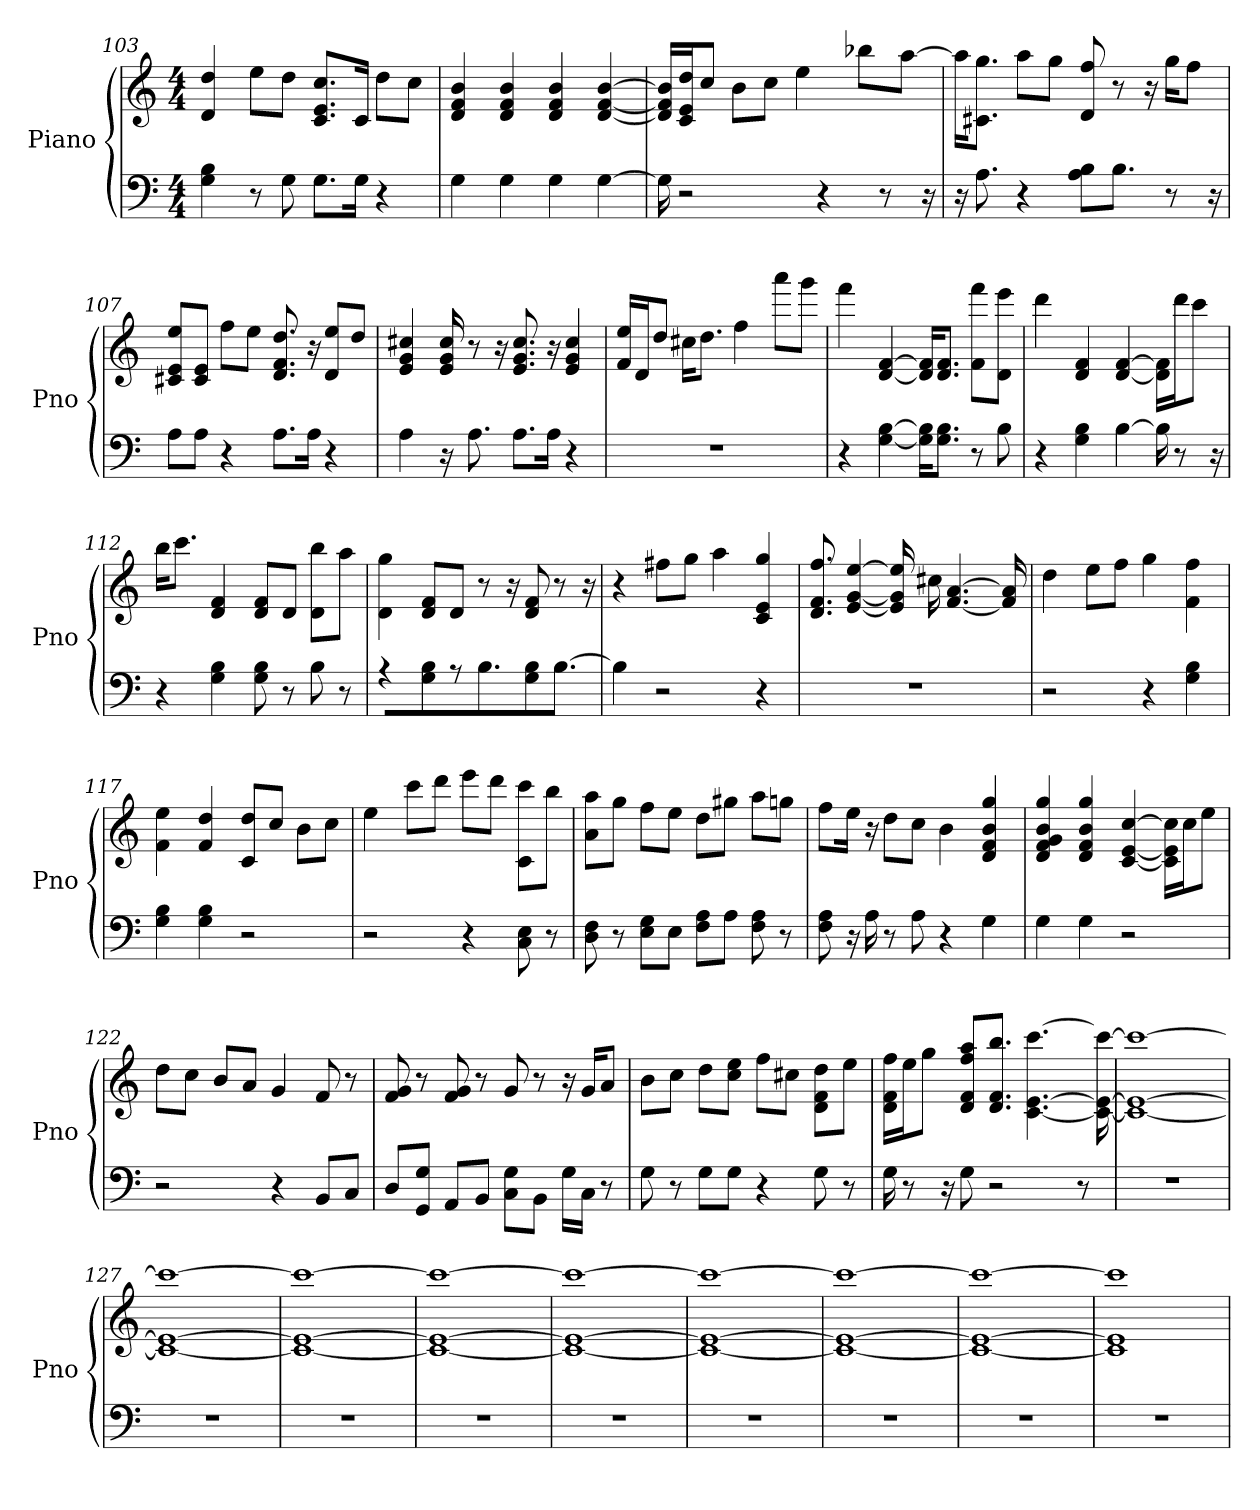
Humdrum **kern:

**kern	**kern
*part1	*part1
*staff2	*staff1
*I"Piano	*
*I'Pno	*
*clefF4	*clefG2
*k[]	*k[]
*C:	*C:
*M4/4	*M4/4
=103	=103
4B 4G	4d 4dd
8r	8ee\L
8G	8dd\J
8.G\L	8.e/ 8.c/ 8.cc/L
16G\Jk	16c/Jk
4r	8dd\L
.	8cc\J
=104	=104
4G	4d 4b 4f
4G	4b 4d 4f
4G	4f 4d 4b
[4G	[4f [4d [4b
=105	=105
16G]	16f]/ 16d]/ 16b]/LL
2r	16c/ 16dd/ 16e/J
.	8cc/J
.	8b\L
.	8cc\J
.	4ee
4r	.
.	8bb-\L
8r	.
.	[8aa\J
16r	.
=106	=106
16r	16aa\KL]
8.A	8.gg\ 8.c#\J
4r	8aa\L
.	8gg\J
8B\ 8A\L	8ff 8d
8.B\J	8r
.	16r
8r	16gg\KL
.	8ff\J
16r	.
=107	=107
8A\L	8ee/ 8c#/ 8e/L
8A\J	8c#/ 8e/J
4r	8ff\L
.	8ee\J
8.A\L	8.dd 8.d 8.f
16A\Jk	16r
4r	8d/ 8ee/L
.	8dd/J
=108	=108
4A	4cc# 4g 4e
16r	16cc# 16e 16g
8.A	8r
.	16r
8.A\L	8.g 8.cc# 8.e
16A\Jk	16r
4r	4g 4cc# 4e
=109	=109
1r	16f/ 16ee/LL
.	16d/J
.	8dd/J
.	16cc#\KL
.	8.dd\J
.	4ff
.	8aaa\L
.	8ggg\J
=110	=110
4r	4fff
[4G [4B	[4d [4f
16G]\ 16B]\KL	16d]/ 16f]/KL
8.G\ 8.B\J	8.d/ 8.f/J
8r	8f\ 8fff\L
8B	8d\ 8eee\J
=111	=111
4r	4ddd
4G 4B	4d 4f
[4B	[4d [4f
16B]	16d]\ 16f]\LL
8r	16ddd\J
.	8ccc\J
16r	.
=112	=112
4r	16bb\KL
.	8.ccc\J
4B 4G	4d 4f
8B 8G	8f/ 8d/L
8r	8d/J
8B	8bb\ 8d\L
8r	8aa\J
=113	=113
4r	4d 4gg
8B 8G	8d/ 8f/L
8r	8d/J
8.B\L	8r
.	16r
8G\ 8B\J	8f 8d
[8.BJ	8r
.	16r
=114	=114
4B]	4r
2r	8ff#\L
.	8gg\J
.	4aa
4r	4gg 4e 4c
=115	=115
1r	8.ff 8.d 8.f
.	[4g [4ee [4e
.	16g] 16ee] 16e]
.	16cc#
.	[4.f [4.a
.	16f] 16a]
=116	=116
2r	4dd
.	8ee\L
.	8ff\J
4r	4gg
4G 4B	4ff 4f
=117	=117
4G 4B	4ee 4f
4B 4G	4dd 4f
2r	8c/ 8dd/L
.	8cc/J
.	8b\L
.	8cc\J
=118	=118
2r	4ee
.	8ccc\L
.	8ddd\J
4r	8eee\L
.	8ddd\J
8C 8E	8c\ 8ccc\L
8r	8bb\J
=119	=119
8D 8F	8a\ 8aa\L
8r	8gg\J
8E\ 8G\L	8ff\L
8E\J	8ee\J
8A\ 8F\L	8dd\L
8A\J	8gg#\J
8A 8F	8aa\L
8r	8gg\J
=120	=120
8A 8F	8ff\L
16r	16ee\Jk
16A	16r
8r	8dd\L
8A	8cc\J
4r	4b
4G	4d 4gg 4b 4f
=121	=121
4G	4g 4d 4gg 4f 4b
4G	4d 4gg 4f 4b
2r	[4cc [4e [4c
.	16cc]\ 16e]\ 16c]\LL
.	16cc\J
.	8ee\J
=122	=122
2r	8dd\L
.	8cc\J
.	8b/L
.	8a/J
4r	4g
8BB/L	8f
8C/J	8r
=123	=123
8D/L	8f 8g
8G/ 8GG/J	8r
8AA/L	8g 8f
8BB/J	8r
8G\ 8C\L	8g
8BB\J	8r
16G\LL	16r
16C\JJ	16g/KL
8r	8a/J
=124	=124
8G	8b\L
8r	8cc\J
8G\L	8dd\L
8G\J	8ee\ 8cc\J
4r	8ff\L
.	8cc#\J
8G	8f\ 8d\ 8dd\L
8r	8ee\J
=125	=125
16G	16ff\ 16f\ 16d\LL
8r	16ee\J
.	8gg\J
16r	.
8G	8ff/ 8d/ 8f/ 8aa/L
2r	8.f/ 8.bb/ 8.d/J
.	[4.e [4.ccc [4.c
8r	.
.	16e_ 16ccc_ 16c_
=126	=126
1r	1e_ 1ccc_ 1c_
=127	=127
1r	1e_ 1ccc_ 1c_
=128	=128
1r	1e_ 1ccc_ 1c_
=129	=129
1r	1e_ 1ccc_ 1c_
=130	=130
1r	1e_ 1ccc_ 1c_
=131	=131
1r	1e_ 1ccc_ 1c_
=132	=132
1r	1e_ 1ccc_ 1c_
=133	=133
1r	1e_ 1ccc_ 1c_
=134	=134
1r	1e] 1ccc] 1c]
=	=
*-	*-
